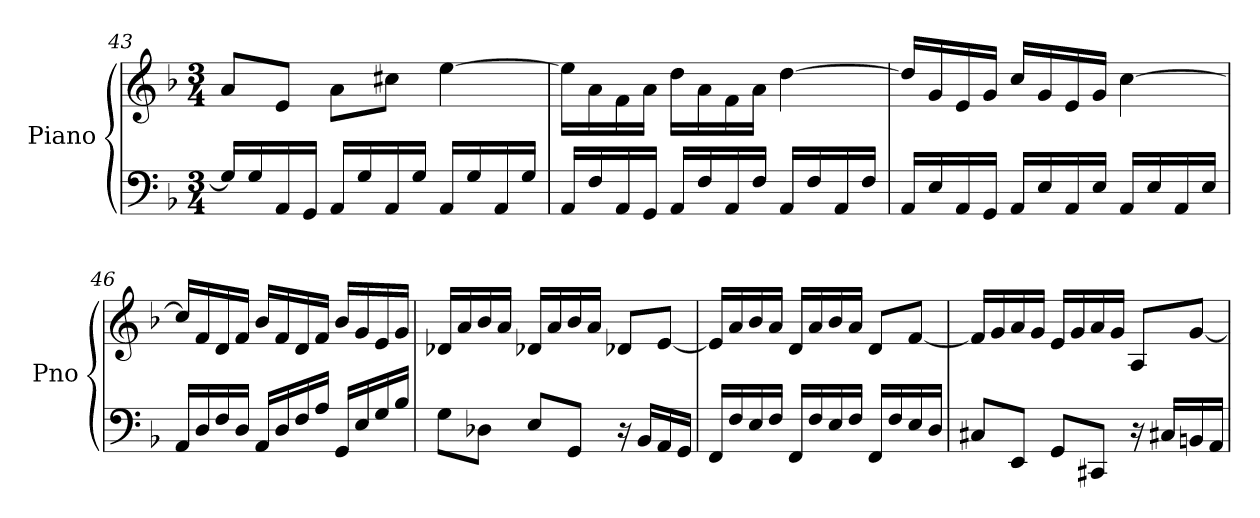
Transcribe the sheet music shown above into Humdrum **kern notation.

**kern	**kern
*part1	*part1
*staff2	*staff1
*I"Piano	*
*I'Pno	*
*clefF4	*clefG2
*k[b-]	*k[b-]
*M3/4	*M3/4
=43	=43
16G/LL]	8a/L
16G/	.
16AA/	8e/J
16GG/JJ	.
16AA/LL	8a\L
16G/	.
16AA/	8cc#X\J
16G/JJ	.
16AA/LL	[4ee\
16G/	.
16AA/	.
16G/JJ	.
=44	=44
16AA/LL	16ee\LL]
16F/	16a\
16AA/	16f\
16GG/JJ	16a\JJ
16AA/LL	16dd\LL
16F/	16a\
16AA/	16f\
16F/JJ	16a\JJ
16AA/LL	[4dd\
16F/	.
16AA/	.
16F/JJ	.
!!LO:PB:g=z
=45	=45
16AA/LL	16dd/LL]
16E/	16g/
16AA/	16e/
16GG/JJ	16g/JJ
16AA/LL	16cc/LL
16E/	16g/
16AA/	16e/
16E/JJ	16g/JJ
16AA/LL	[4cc\
16E/	.
16AA/	.
16E/JJ	.
=46	=46
16AA/LL	16cc/LL]
16D/	16f/
16F/	16d/
16D/JJ	16f/JJ
16AA/LL	16b-/LL
16D/	16f/
16F/	16d/
16A/JJ	16f/JJ
16GG/LL	16b-/LL
16E/	16g/
16G/	16e/
16B-/JJ	16g/JJ
=47	=47
8G\L	16d-Xi/LL
.	16a/
8D-Xi\J	16b-/
.	16a/JJ
8E/L	16d-Xi/LL
.	16a/
8GG/J	16b-/
.	16a/JJ
16r	8d-Xi/L
16BB-/LL	.
16AA/	[8e/J
16GG/JJ	.
=48	=48
16FF/LL	16e/LL]
16F/	16a/
16E/	16b-/
16F/JJ	16a/JJ
16FF/LL	16d/LL
16F/	16a/
16E/	16b-/
16F/JJ	16a/JJ
16FF/LL	8d/L
16F/	.
16E/	[8f/J
16D/JJ	.
!!LO:LB:g=z
=49	=49
8C#X/L	16f/LL]
.	16g/
8EE/J	16a/
.	16g/JJ
8GG/L	16e/LL
.	16g/
8CC#X/J	16a/
.	16g/JJ
16r	8A/L
16C#X/LL	.
16BBn/	[8g/J
16AA/JJ	.
=	=
*-	*-
